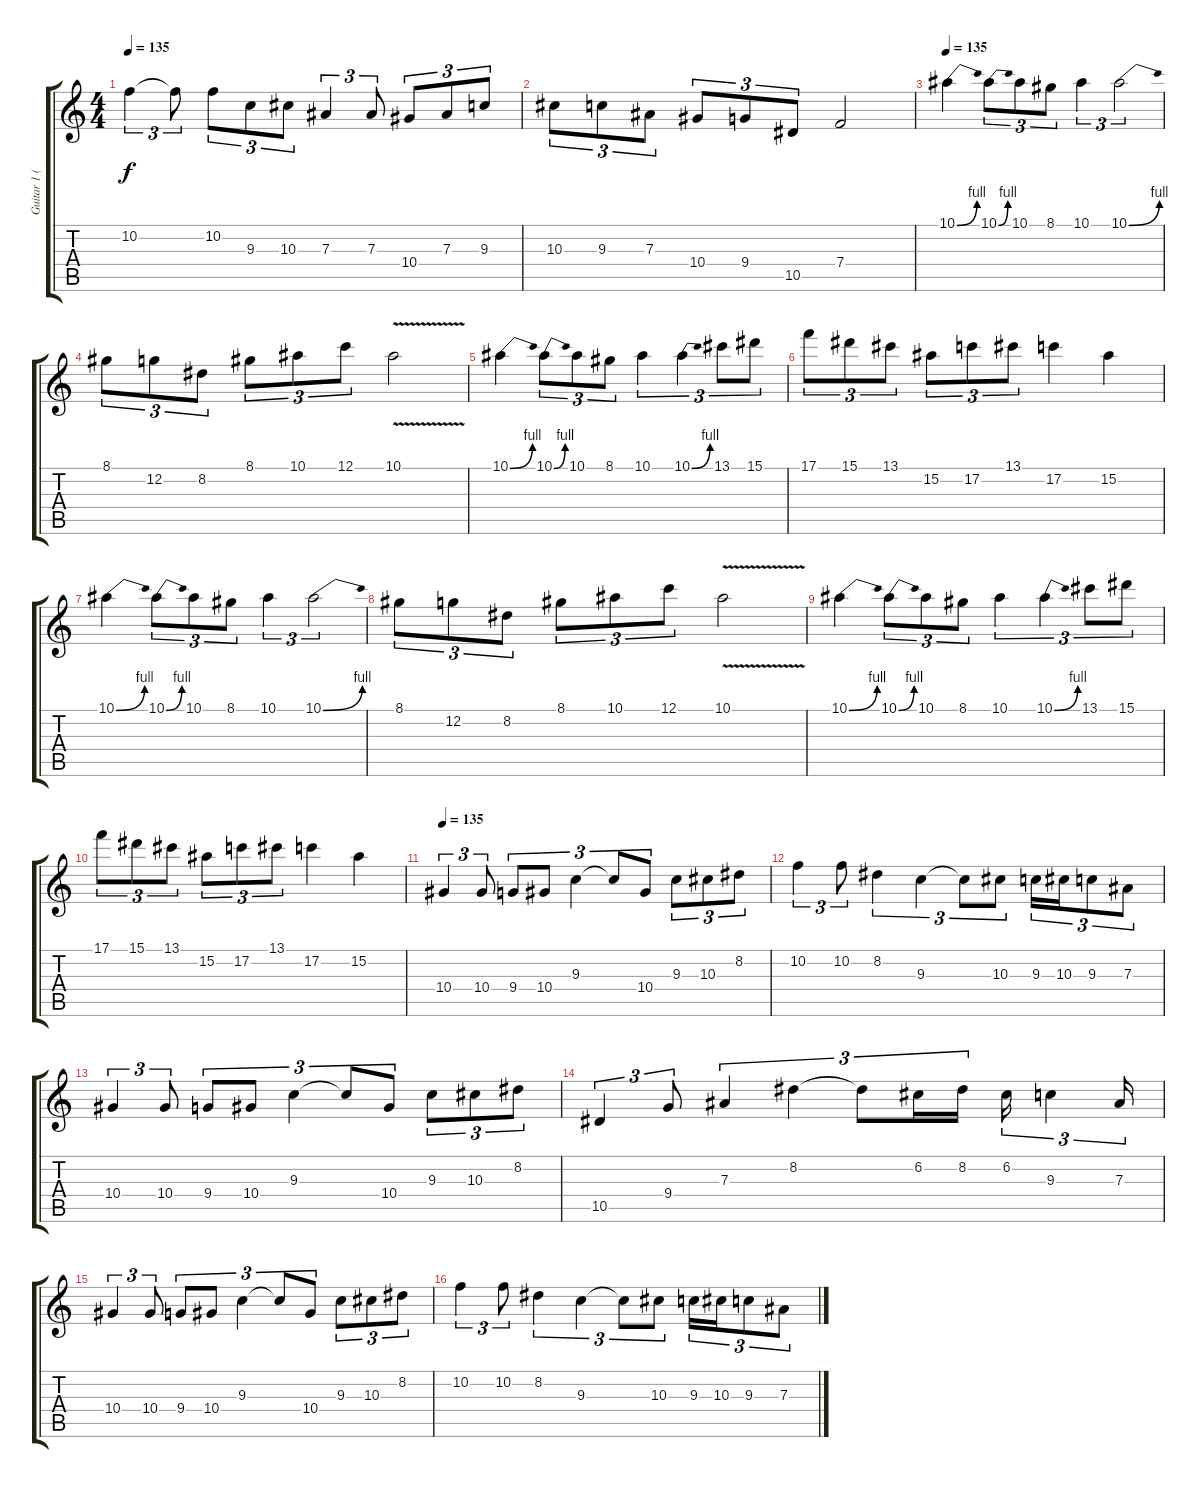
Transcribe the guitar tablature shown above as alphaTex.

\track ("Guitar 1 (Lead)" "Guitar 1 (") {instrument overdrivenguitar}
\staff {score tabs}
\tuning (C4 G3 Eb3 Bb2 F2 C2) {hide}
\ts (4 4)
\tempo 135
\clef g2
\ks c
10.2.4{tu (3 2) dy f} 10.2{t}.8{tu (3 2)} 10.2.8{tu (3 2)} 9.3.8{tu (3 2)} 10.3.8{tu (3 2)} 7.3.4{tu (3 2)} 7.3.8{tu (3 2)} 10.4.8{tu (3 2)} 7.3.8{tu (3 2)} 9.3.8{tu (3 2)} |
10.3.8{tu (3 2)} 9.3.8{tu (3 2)} 7.3.8{tu (3 2)} 10.4.8{tu (3 2)} 9.4.8{tu (3 2)} 10.5.8{tu (3 2)} 7.4.2 |
\tempo 135
10.1{be (bend 0 0 60 4)}.4 10.1{be (bend 0 0 60 4)}.8{tu (3 2)} 10.1.8{tu (3 2)} 8.1.8{tu (3 2)} 10.1.4{tu (3 2)} 10.1{be (bend 0 0 60 4)}.2{tu (3 2)} |
8.1.8{tu (3 2)} 12.2.8{tu (3 2)} 8.2.8{tu (3 2)} 8.1.8{tu (3 2)} 10.1.8{tu (3 2)} 12.1.8{tu (3 2)} 10.1{v}.2 |
10.1{be (bend 0 0 60 4)}.4 10.1{be (bend 0 0 60 4)}.8{tu (3 2)} 10.1.8{tu (3 2)} 8.1.8{tu (3 2)} 10.1.4{tu (3 2)} 10.1{be (bend 0 0 60 4)}.4{tu (3 2)} 13.1.8{tu (3 2)} 15.1.8{tu (3 2)} |
17.1.8{tu (3 2)} 15.1.8{tu (3 2)} 13.1.8{tu (3 2)} 15.2.8{tu (3 2)} 17.2.8{tu (3 2)} 13.1.8{tu (3 2)} 17.2.4 15.2.4 |
10.1{be (bend 0 0 60 4)}.4 10.1{be (bend 0 0 60 4)}.8{tu (3 2)} 10.1.8{tu (3 2)} 8.1.8{tu (3 2)} 10.1.4{tu (3 2)} 10.1{be (bend 0 0 60 4)}.2{tu (3 2)} |
8.1.8{tu (3 2)} 12.2.8{tu (3 2)} 8.2.8{tu (3 2)} 8.1.8{tu (3 2)} 10.1.8{tu (3 2)} 12.1.8{tu (3 2)} 10.1{v}.2 |
10.1{be (bend 0 0 60 4)}.4 10.1{be (bend 0 0 60 4)}.8{tu (3 2)} 10.1.8{tu (3 2)} 8.1.8{tu (3 2)} 10.1.4{tu (3 2)} 10.1{be (bend 0 0 60 4)}.4{tu (3 2)} 13.1.8{tu (3 2)} 15.1.8{tu (3 2)} |
17.1.8{tu (3 2)} 15.1.8{tu (3 2)} 13.1.8{tu (3 2)} 15.2.8{tu (3 2)} 17.2.8{tu (3 2)} 13.1.8{tu (3 2)} 17.2.4 15.2.4 |
\tempo 135
10.4.4{tu (3 2)} 10.4.8{tu (3 2)} 9.4.8{tu (3 2)} 10.4.8{tu (3 2)} 9.3.4{tu (3 2)} 9.3{t}.8{tu (3 2)} 10.4.8{tu (3 2)} 9.3.8{tu (3 2)} 10.3.8{tu (3 2)} 8.2.8{tu (3 2)} |
10.2.4{tu (3 2)} 10.2.8{tu (3 2)} 8.2.4{tu (3 2)} 9.3.4{tu (3 2)} 9.3{t}.8{tu (3 2)} 10.3.8{tu (3 2)} 9.3.16{tu (3 2)} 10.3.16{tu (3 2)} 9.3.8{tu (3 2)} 7.3.8{tu (3 2)} |
10.4.4{tu (3 2)} 10.4.8{tu (3 2)} 9.4.8{tu (3 2)} 10.4.8{tu (3 2)} 9.3.4{tu (3 2)} 9.3{t}.8{tu (3 2)} 10.4.8{tu (3 2)} 9.3.8{tu (3 2)} 10.3.8{tu (3 2)} 8.2.8{tu (3 2)} |
10.5.4{tu (3 2)} 9.4.8{tu (3 2)} 7.3.4{tu (3 2)} 8.2.4{tu (3 2)} 8.2{t}.8{tu (3 2)} 6.2.16{tu (3 2)} 8.2.16{tu (3 2)} 6.2.16{tu (3 2)} 9.3.4{tu (3 2)} 7.3.16{tu (3 2)} |
10.4.4{tu (3 2)} 10.4.8{tu (3 2)} 9.4.8{tu (3 2)} 10.4.8{tu (3 2)} 9.3.4{tu (3 2)} 9.3{t}.8{tu (3 2)} 10.4.8{tu (3 2)} 9.3.8{tu (3 2)} 10.3.8{tu (3 2)} 8.2.8{tu (3 2)} |
10.2.4{tu (3 2)} 10.2.8{tu (3 2)} 8.2.4{tu (3 2)} 9.3.4{tu (3 2)} 9.3{t}.8{tu (3 2)} 10.3.8{tu (3 2)} 9.3.16{tu (3 2)} 10.3.16{tu (3 2)} 9.3.8{tu (3 2)} 7.3.8{tu (3 2)}
